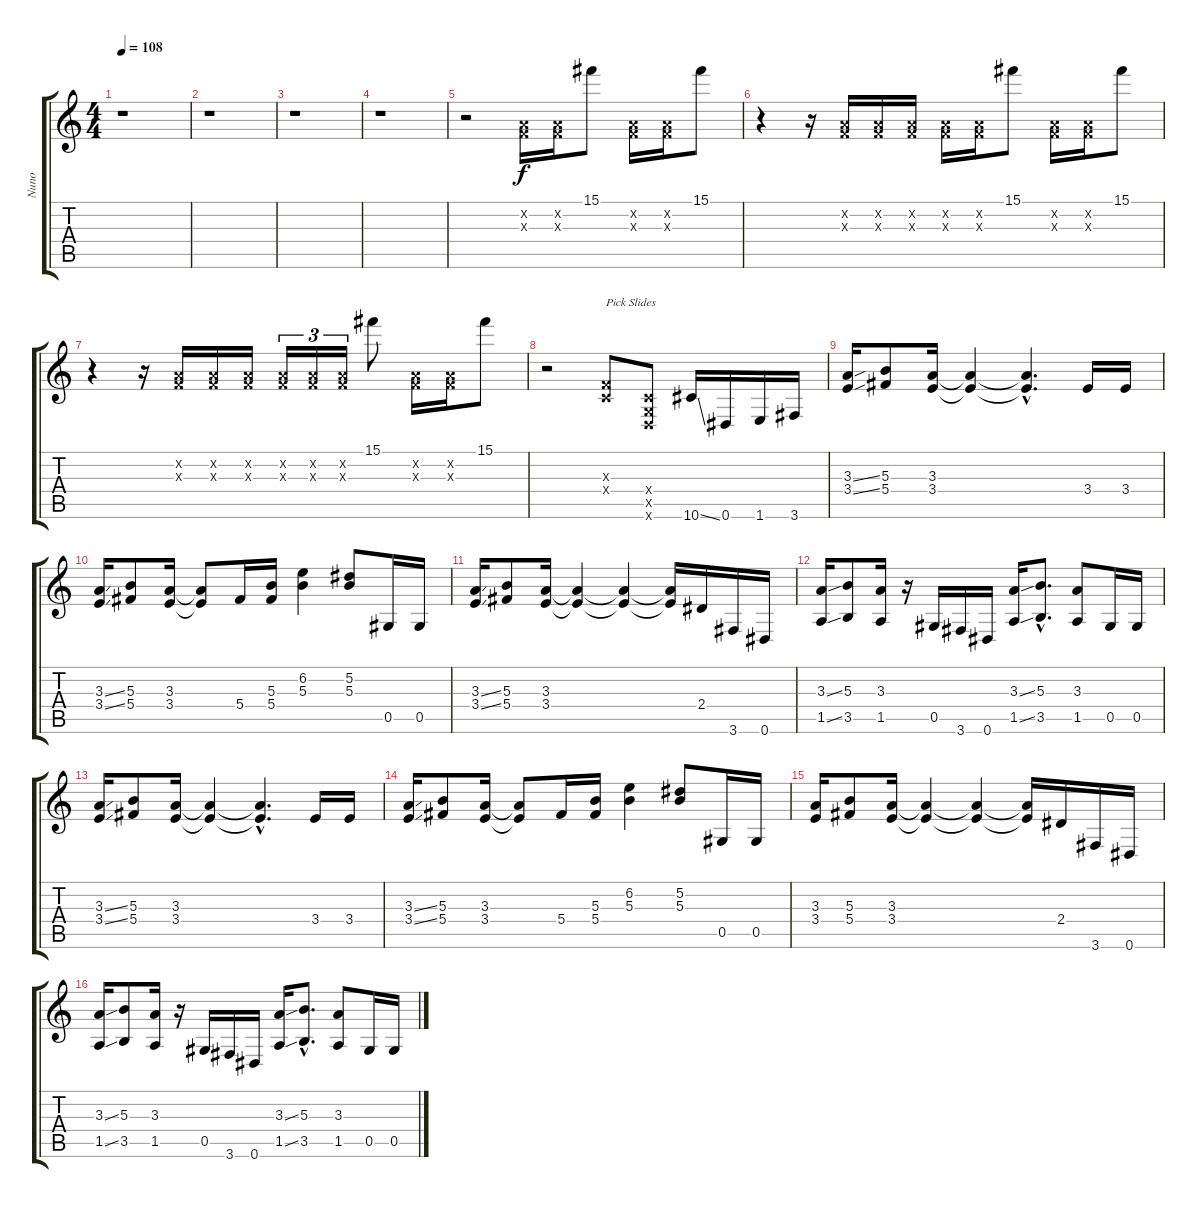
\track ("Nuno" "Nuno") {instrument distortionguitar}
\staff {score tabs}
\tuning (Eb4 Bb3 Gb3 Db3 Ab2 Eb2) {hide}
\ts (4 4)
\tempo 108
\clef g2
\ks c
r.1{dy f instrument distortionguitar} |
r.1 |
r.1 |
r.1 |
r.2 (-1.2{x} -1.3{x}).16 (-1.2{x} -1.3{x}).16 15.1.8 (-1.2{x} -1.3{x}).16 (-1.2{x} -1.3{x}).16 15.1.8 |
r.4 r.16 (-1.2{x} -1.3{x}).16 (-1.2{x} -1.3{x}).16 (-1.2{x} -1.3{x}).16 (-1.2{x} -1.3{x}).16 (-1.2{x} -1.3{x}).16 15.1.8 (-1.2{x} -1.3{x}).16 (-1.2{x} -1.3{x}).16 15.1.8 |
r.4 r.16 (-1.2{x} -1.3{x}).16 (-1.2{x} -1.3{x}).16 (-1.2{x} -1.3{x}).16 (-1.2{x} -1.3{x}).16{tu (3 2)} (-1.2{x} -1.3{x}).16{tu (3 2)} (-1.2{x} -1.3{x}).16{tu (3 2)} 15.1.8 (-1.2{x} -1.3{x}).16 (-1.2{x} -1.3{x}).16 15.1.8 |
r.2 (-1.3{x} -1.4{x}).8{txt "Pick Slides"} (-1.4{x} -1.5{x} -1.6{x}).8 10.6{ss}.16 0.6.16 1.6.16 3.6.16 |
(3.3{ss} 3.4{ss}).16 (5.3 5.4).8 (3.3 3.4).16 (3.3{t} 3.4{t}).4 (3.3{hac t} 3.4{hac t}).4{d} 3.4.16 3.4.16 |
(3.3{ss} 3.4{ss}).16 (5.3 5.4).8 (3.3 3.4).16 (3.3{t} 3.4{t}).8 5.4.16 (5.3 5.4).16 (6.2 5.3).4 (5.2 5.3).8 0.5.16 0.5.16 |
(3.3{ss} 3.4{ss}).16 (5.3 5.4).8 (3.3 3.4).16 (3.3{t} 3.4{t}).4 (3.3{t} 3.4{t}).4 (3.3{t} 3.4{t}).16 2.4.16 3.6.16 0.6.16 |
(3.3{ss} 1.5{ss}).16 (5.3 3.5).8 (3.3 1.5).16 r.16 0.5.16 3.6.16 0.6.16 (3.3{ss} 1.5{ss}).16 (5.3{hac} 3.5{hac}).8{d} (3.3 1.5).8 0.5.16 0.5.16 |
(3.3{ss} 3.4{ss}).16 (5.3 5.4).8 (3.3 3.4).16 (3.3{t} 3.4{t}).4 (3.3{hac t} 3.4{hac t}).4{d} 3.4.16 3.4.16 |
(3.3{ss} 3.4{ss}).16 (5.3 5.4).8 (3.3 3.4).16 (3.3{t} 3.4{t}).8 5.4.16 (5.3 5.4).16 (6.2 5.3).4 (5.2 5.3).8 0.5.16 0.5.16 |
(3.3 3.4).16 (5.3 5.4).8 (3.3 3.4).16 (3.3{t} 3.4{t}).4 (3.3{t} 3.4{t}).4 (3.3{t} 3.4{t}).16 2.4.16 3.6.16 0.6.16 |
(3.3{ss} 1.5{ss}).16 (5.3 3.5).8 (3.3 1.5).16 r.16 0.5.16 3.6.16 0.6.16 (3.3{ss} 1.5{ss}).16 (5.3{hac} 3.5{hac}).8{d} (3.3 1.5).8 0.5.16 0.5.16
